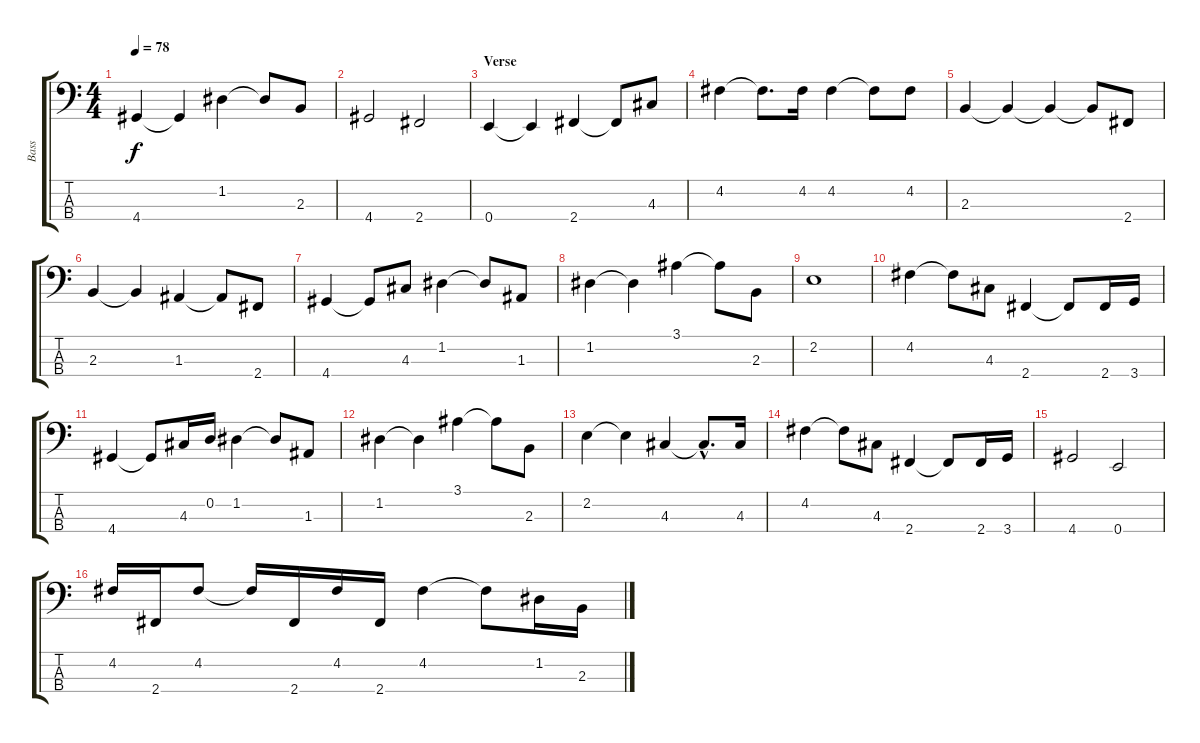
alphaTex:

\track ("Bass" "Bass") {instrument electricbassfinger}
\staff {score tabs}
\tuning (G2 D2 A1 E1) {hide}
\ts (4 4)
\tempo 78
\clef f4
\ks c
4.4.4{dy f} 4.4{t}.4 1.2.4 1.2{t}.8 2.3.8 |
4.4.2 2.4.2 |
\section ("" "Verse")
0.4.4 0.4{t}.4 2.4.4 2.4{t}.8 4.3.8 |
4.2.4 4.2{t}.8{d} 4.2.16 4.2.4 4.2{t}.8 4.2.8 |
2.3.4 2.3{t}.4 2.3{t}.4 2.3{t}.8 2.4.8 |
2.3.4 2.3{t}.4 1.3.4 1.3{t}.8 2.4.8 |
4.4.4 4.4{t}.8 4.3.8 1.2.4 1.2{t}.8 1.3.8 |
1.2.4 1.2{t}.4 3.1.4 3.1{t}.8 2.3.8 |
2.2.1 |
4.2.4 4.2{t}.8 4.3.8 2.4.4 2.4{t}.8 2.4.16 3.4.16 |
4.4.4 4.4{t}.8 4.3.16 0.2.16 1.2.4 1.2{t}.8 1.3.8 |
1.2.4 1.2{t}.4 3.1.4 3.1{t}.8 2.3.8 |
2.2.4 2.2{t}.4 4.3.4 4.3{hac t}.8{d} 4.3.16 |
4.2.4 4.2{t}.8 4.3.8 2.4.4 2.4{t}.8 2.4.16 3.4.16 |
4.4.2 0.4.2 |
4.2.16 2.4.16 4.2.8 4.2{t}.16 2.4.16 4.2.16 2.4.16 4.2.4 4.2{t}.8 1.2.16 2.3.16
